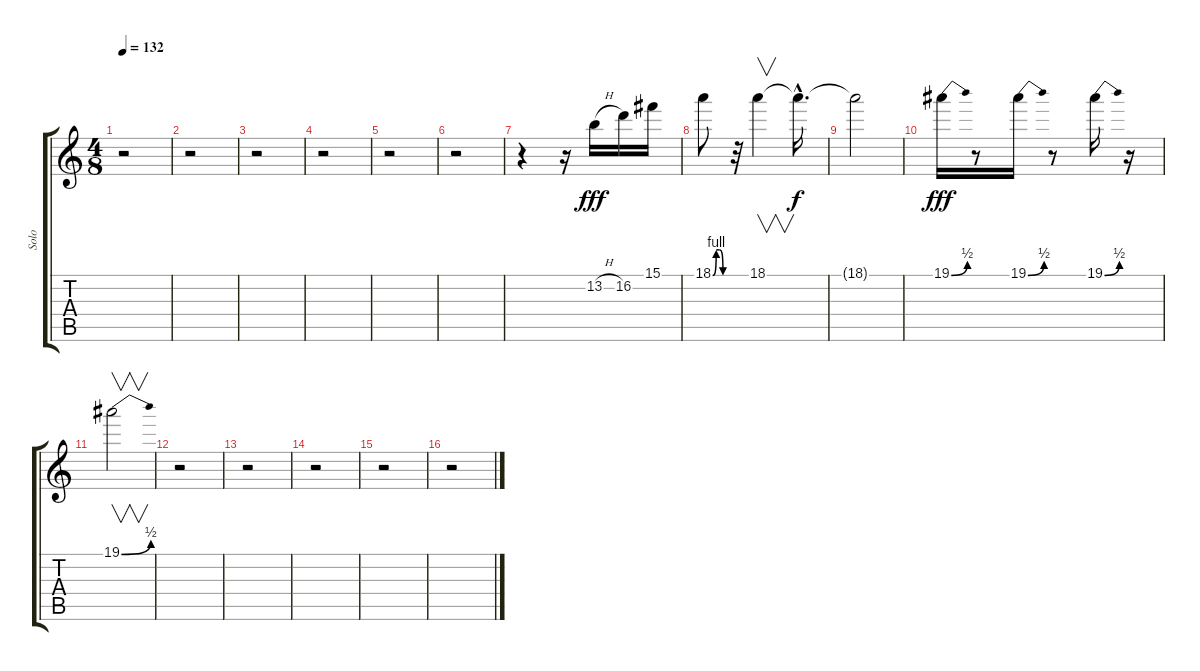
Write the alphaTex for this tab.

\track ("Solo" "Solo") {instrument distortionguitar}
\staff {score tabs}
\tuning (Eb4 Bb3 Gb3 Db3 Ab2 Eb2) {hide}
\ts (4 8)
\tempo 132
\clef g2
\ks c
r.2{dy f} |
r.2 |
r.2 |
r.2 |
r.2 |
r.2 |
r.4 r.16 13.2{h}.16{dy fff} 16.2.16 15.1.16 |
18.1{be (custom 0 0 15 4 30 4 45 0 60 0)}.8 r.32 18.1.4{v} 18.1{hac t}.16{d dy f} |
18.1{t}.2 |
19.1{be (bend 0 0 60 2)}.16{dy fff} r.8 19.1{be (bend 0 0 60 2)}.16 r.8 19.1{be (bend 0 0 60 2)}.16 r.16 |
19.1{be (bend 0 0 60 2)}.2{v} |
r.2 |
r.2 |
r.2 |
r.2 |
r.2
